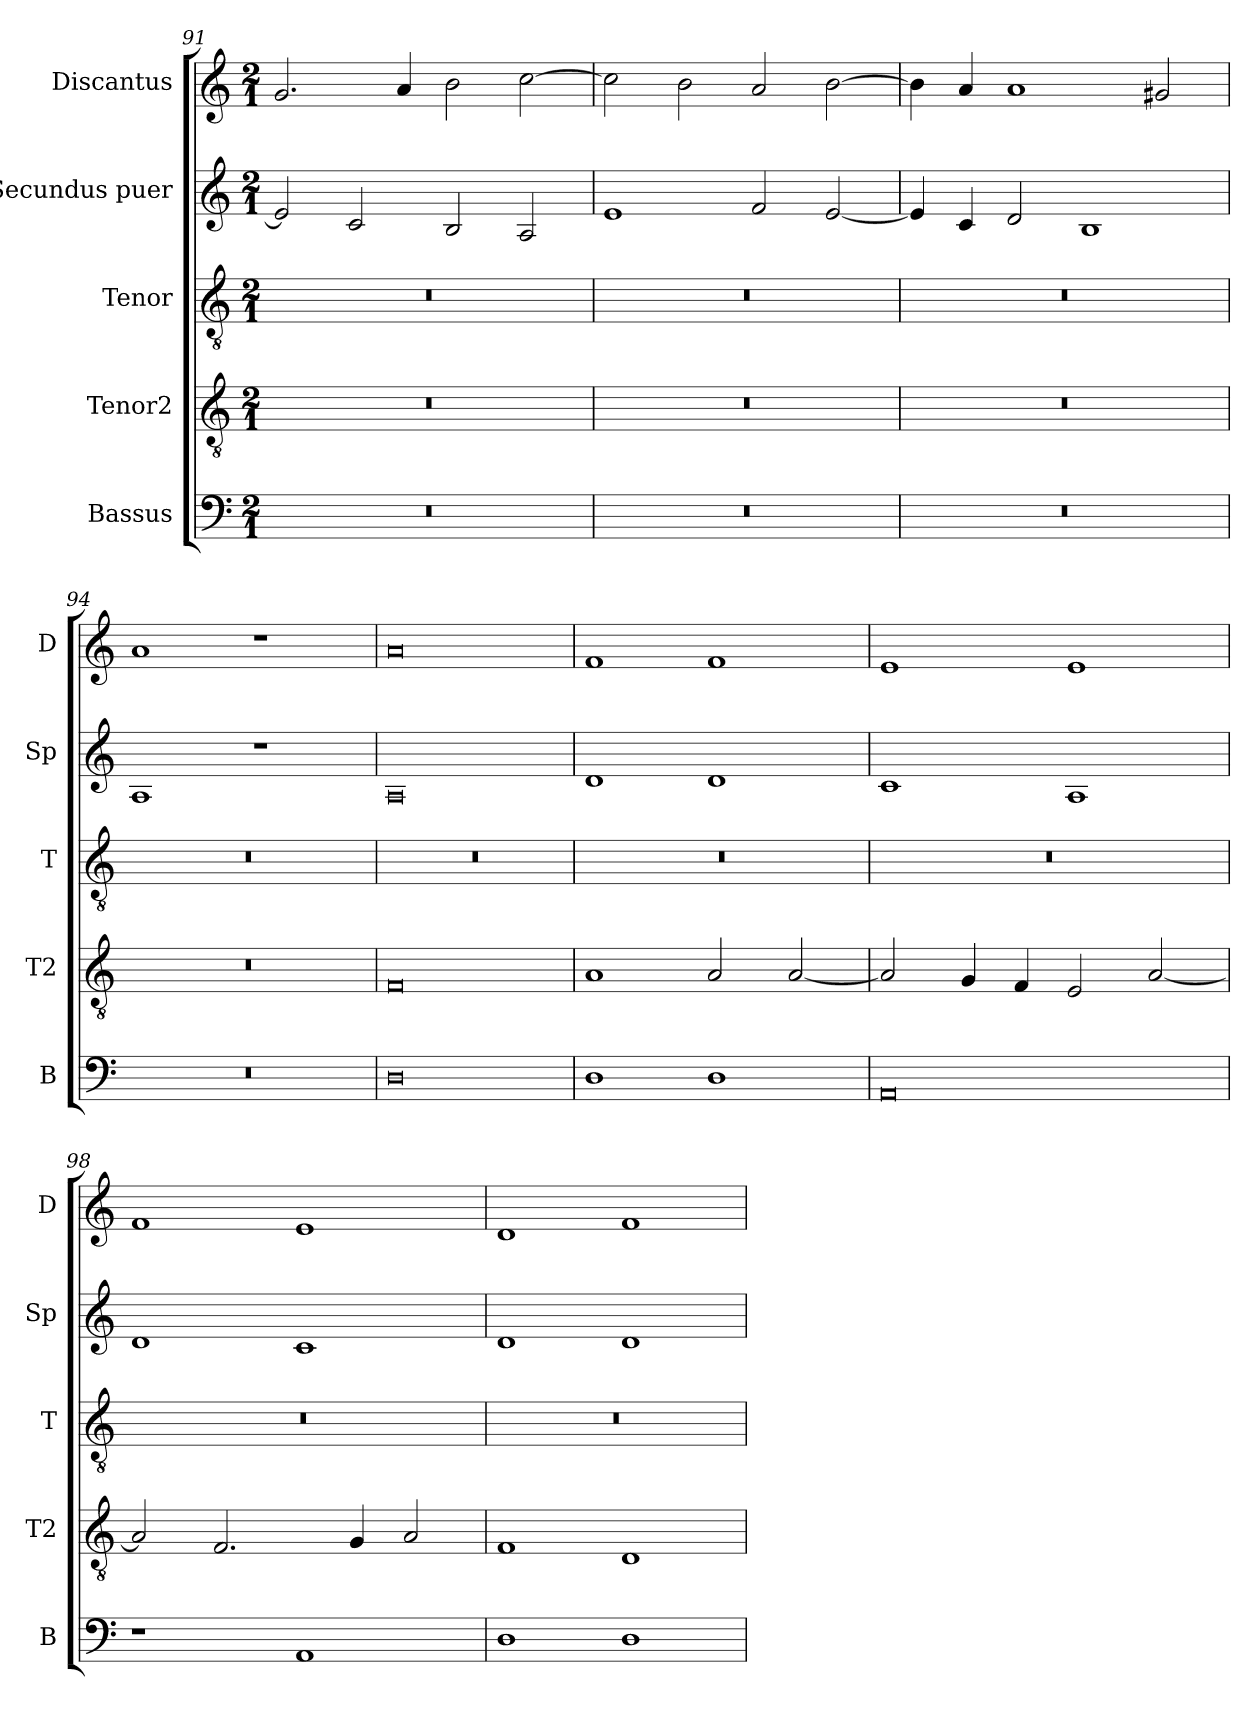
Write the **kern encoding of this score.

**kern	**kern	**kern	**kern	**kern
*part5	*part4	*part3	*part2	*part1
*staff5	*staff4	*staff3	*staff2	*staff1
*I"Bassus	*I"Tenor2	*I"Tenor	*I"Secundus puer	*I"Discantus
*I'B	*I'T2	*I'T	*I'Sp	*I'D
*clefF4	*clefGv2	*clefGv2	*clefG2	*clefG2
*k[]	*k[]	*k[]	*k[]	*k[]
*M2/1	*M2/1	*M2/1	*M2/1	*M2/1
=91	=91	=91	=91	=91
0r	0r	0r	2e/]	2.g/
.	.	.	2c/	.
.	.	.	.	4a/
.	.	.	2B/	2b\
.	.	.	2A/	[2cc\
=92	=92	=92	=92	=92
0r	0r	0r	1e	2cc\]
.	.	.	.	2b\
.	.	.	2f/	2a/
.	.	.	[2e/	[2b\
=93	=93	=93	=93	=93
0r	0r	0r	4e/]	4b\]
.	.	.	4c/	4a/
.	.	.	2d/	1a
.	.	.	1B	.
.	.	.	.	2g#X/
=94	=94	=94	=94	=94
0r	0r	0r	1A	1a
.	.	.	1r	1r
=95	=95	=95	=95	=95
0D	0F	0r	0A	0a
=96	=96	=96	=96	=96
1D	1A	0r	1d	1f
1D	2A/	.	1d	1f
.	[2A/	.	.	.
=97	=97	=97	=97	=97
0AA	2A/]	0r	1c	1e
.	4G/	.	.	.
.	4F/	.	.	.
.	2E/	.	1A	1e
.	[2A/	.	.	.
=98	=98	=98	=98	=98
1r	2A/]	0r	1d	1f
.	2.F/	.	.	.
1AA	.	.	1c	1e
.	4G/	.	.	.
.	2A/	.	.	.
=99	=99	=99	=99	=99
1D	1F	0r	1d	1d
1D	1D	.	1d	1f
=	=	=	=	=
*-	*-	*-	*-	*-
